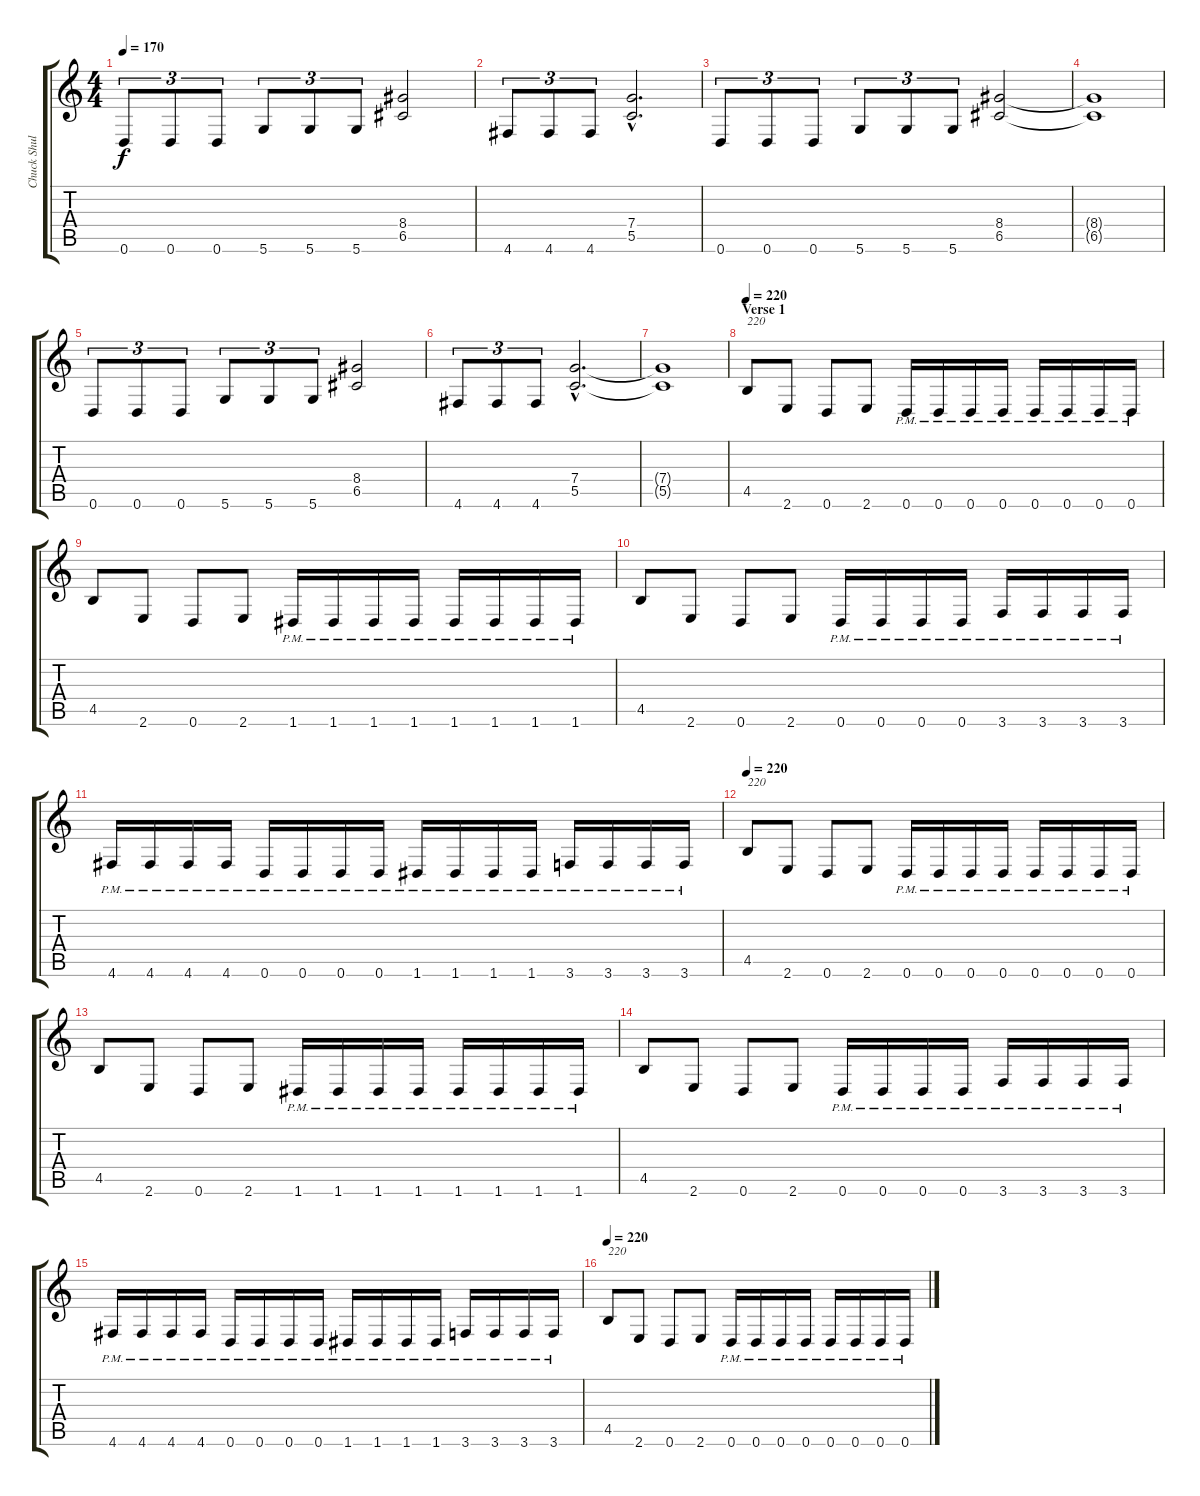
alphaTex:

\track ("Chuck Shuldiner" "Chuck Shul") {instrument distortionguitar}
\staff {score tabs}
\tuning (D4 A3 F3 C3 G2 D2) {hide}
\ts (4 4)
\tempo 170
\clef g2
\ks c
0.6.8{tu (3 2) dy f} 0.6.8{tu (3 2)} 0.6.8{tu (3 2)} 5.6.8{tu (3 2)} 5.6.8{tu (3 2)} 5.6.8{tu (3 2)} (8.4 6.5).2 |
4.6.8{tu (3 2)} 4.6.8{tu (3 2)} 4.6.8{tu (3 2)} (7.4{hac} 5.5{hac}).2{d} |
0.6.8{tu (3 2)} 0.6.8{tu (3 2)} 0.6.8{tu (3 2)} 5.6.8{tu (3 2)} 5.6.8{tu (3 2)} 5.6.8{tu (3 2)} (8.4 6.5).2 |
(8.4{t} 6.5{t}).1 |
0.6.8{tu (3 2)} 0.6.8{tu (3 2)} 0.6.8{tu (3 2)} 5.6.8{tu (3 2)} 5.6.8{tu (3 2)} 5.6.8{tu (3 2)} (8.4 6.5).2 |
4.6.8{tu (3 2)} 4.6.8{tu (3 2)} 4.6.8{tu (3 2)} (7.4{hac} 5.5{hac}).2{d} |
(7.4{t} 5.5{t}).1 |
\section ("" "Verse 1")
\tempo 220
4.5.8{txt "220"} 2.6.8 0.6.8 2.6.8 0.6{pm}.16 0.6{pm}.16 0.6{pm}.16 0.6{pm}.16 0.6{pm}.16 0.6{pm}.16 0.6{pm}.16 0.6{pm}.16 |
4.5.8 2.6.8 0.6.8 2.6.8 1.6{pm}.16 1.6{pm}.16 1.6{pm}.16 1.6{pm}.16 1.6{pm}.16 1.6{pm}.16 1.6{pm}.16 1.6{pm}.16 |
4.5.8 2.6.8 0.6.8 2.6.8 0.6{pm}.16 0.6{pm}.16 0.6{pm}.16 0.6{pm}.16 3.6{pm}.16 3.6{pm}.16 3.6{pm}.16 3.6{pm}.16 |
4.6{pm}.16 4.6{pm}.16 4.6{pm}.16 4.6{pm}.16 0.6{pm}.16 0.6{pm}.16 0.6{pm}.16 0.6{pm}.16 1.6{pm}.16 1.6{pm}.16 1.6{pm}.16 1.6{pm}.16 3.6{pm}.16 3.6{pm}.16 3.6{pm}.16 3.6{pm}.16 |
\tempo 220
4.5.8{txt "220"} 2.6.8 0.6.8 2.6.8 0.6{pm}.16 0.6{pm}.16 0.6{pm}.16 0.6{pm}.16 0.6{pm}.16 0.6{pm}.16 0.6{pm}.16 0.6{pm}.16 |
4.5.8 2.6.8 0.6.8 2.6.8 1.6{pm}.16 1.6{pm}.16 1.6{pm}.16 1.6{pm}.16 1.6{pm}.16 1.6{pm}.16 1.6{pm}.16 1.6{pm}.16 |
4.5.8 2.6.8 0.6.8 2.6.8 0.6{pm}.16 0.6{pm}.16 0.6{pm}.16 0.6{pm}.16 3.6{pm}.16 3.6{pm}.16 3.6{pm}.16 3.6{pm}.16 |
4.6{pm}.16 4.6{pm}.16 4.6{pm}.16 4.6{pm}.16 0.6{pm}.16 0.6{pm}.16 0.6{pm}.16 0.6{pm}.16 1.6{pm}.16 1.6{pm}.16 1.6{pm}.16 1.6{pm}.16 3.6{pm}.16 3.6{pm}.16 3.6{pm}.16 3.6{pm}.16 |
\tempo 220
4.5.8{txt "220"} 2.6.8 0.6.8 2.6.8 0.6{pm}.16 0.6{pm}.16 0.6{pm}.16 0.6{pm}.16 0.6{pm}.16 0.6{pm}.16 0.6{pm}.16 0.6{pm}.16
